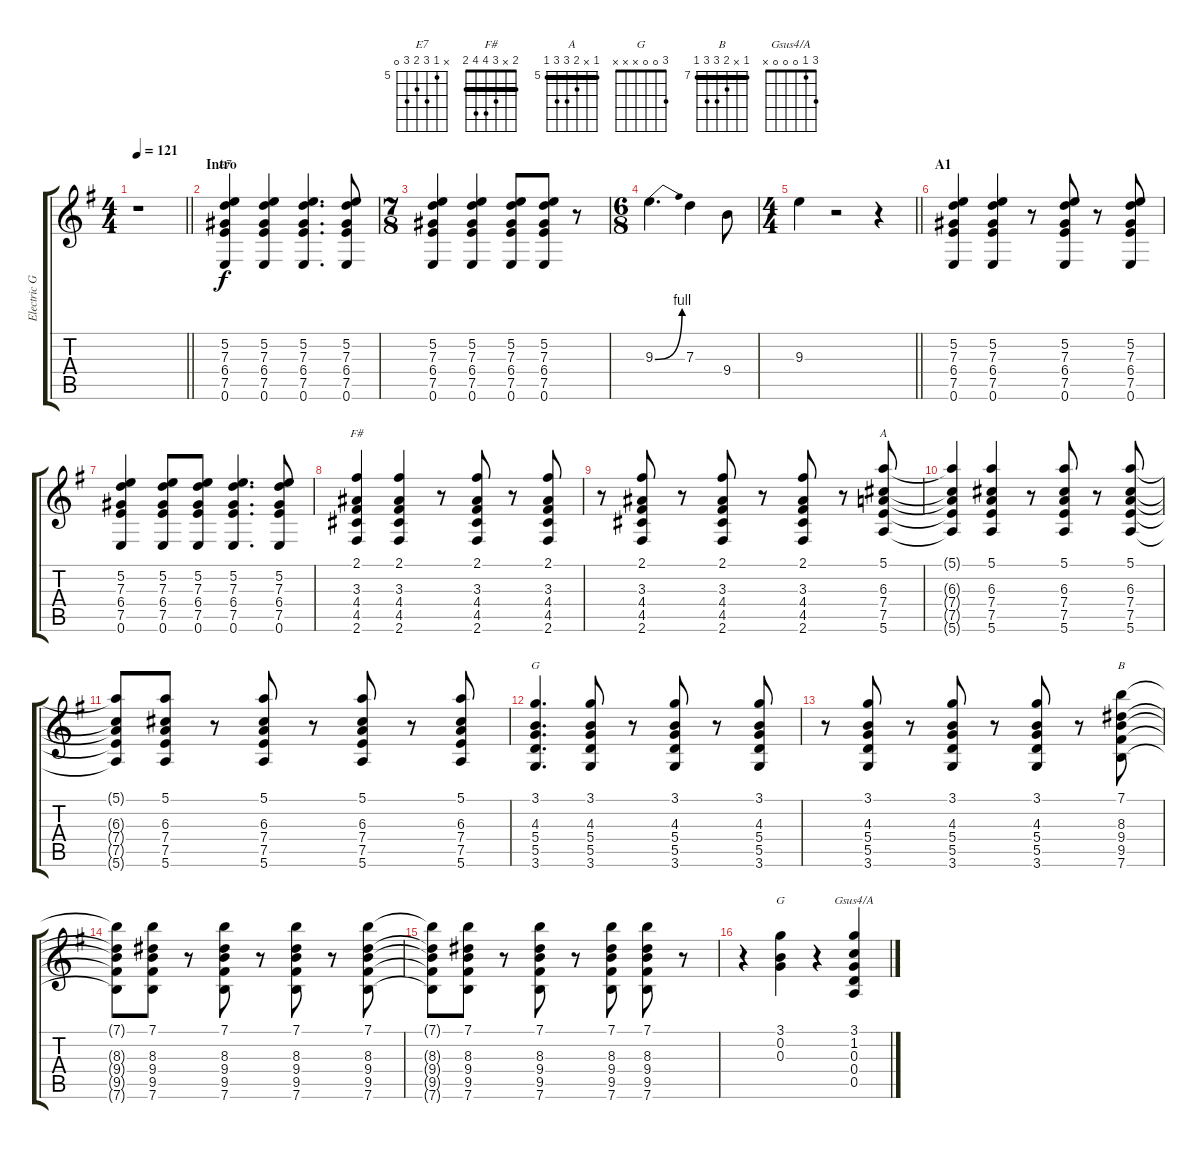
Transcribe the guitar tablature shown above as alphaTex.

\track ("Electric Guitar" "Electric G") {instrument distortionguitar}
\staff {score tabs}
\tuning (E4 B3 G3 D3 A2 E2) {hide}
\chord ("E7" x 5 7 6 7 0) {firstfret 5}
\chord ("F#" 2 x 3 4 4 2) {barre 2}
\chord ("A" 5 x 6 7 7 5) {firstfret 5 barre 5}
\chord ("G" 3 x 4 5 5 3) {barre 3}
\chord ("B" 7 x 8 9 9 7) {firstfret 7 barre 7}
\chord ("G" 3 0 0 x x x)
\chord ("Gsus4/A" 3 1 0 0 0 x)
\ts (4 4)
\tempo 121
\clef g2
\barLineRight lightlight
\ks g
r.1{dy f instrument distortionguitar} |
\section ("" "Intro")
(5.2 7.3 6.4 7.5 0.6).4{ch "E7"} (5.2 7.3 6.4 7.5 0.6).4 (5.2 7.3 6.4 7.5 0.6).4{d} (5.2 7.3 6.4 7.5 0.6).8 |
\ts (7 8)
(5.2 7.3 6.4 7.5 0.6).4 (5.2 7.3 6.4 7.5 0.6).4 (5.2 7.3 6.4 7.5 0.6).8 (5.2 7.3 6.4 7.5 0.6).8 r.8 |
\ts (6 8)
9.3{be (bend 0 0 60 4)}.4{d} 7.3.4 9.4.8 |
\ts (4 4)
\barLineRight lightlight
9.3.4 r.2 r.4 |
\section ("" "A1")
(5.2 7.3 6.4 7.5 0.6).4 (5.2 7.3 6.4 7.5 0.6).4 r.8 (5.2 7.3 6.4 7.5 0.6).8 r.8 (5.2 7.3 6.4 7.5 0.6).8 |
(5.2 7.3 6.4 7.5 0.6).4 (5.2 7.3 6.4 7.5 0.6).8 (5.2 7.3 6.4 7.5 0.6).8 (5.2 7.3 6.4 7.5 0.6).4{d} (5.2 7.3 6.4 7.5 0.6).8 |
(2.1 3.3 4.4 4.5 2.6).4{ch "F#"} (2.1 3.3 4.4 4.5 2.6).4 r.8 (2.1 3.3 4.4 4.5 2.6).8 r.8 (2.1 3.3 4.4 4.5 2.6).8 |
r.8 (2.1 3.3 4.4 4.5 2.6).8 r.8 (2.1 3.3 4.4 4.5 2.6).8 r.8 (2.1 3.3 4.4 4.5 2.6).8 r.8 (5.1 6.3 7.4 7.5 5.6).8{ch "A"} |
(5.1{t} 6.3{t} 7.4{t} 7.5{t} 5.6{t}).4 (5.1 6.3 7.4 7.5 5.6).4 r.8 (5.1 6.3 7.4 7.5 5.6).8 r.8 (5.1 6.3 7.4 7.5 5.6).8 |
(5.1{t} 6.3{t} 7.4{t} 7.5{t} 5.6{t}).8 (5.1 6.3 7.4 7.5 5.6).8 r.8 (5.1 6.3 7.4 7.5 5.6).8 r.8 (5.1 6.3 7.4 7.5 5.6).8 r.8 (5.1 6.3 7.4 7.5 5.6).8 |
(3.1 4.3 5.4 5.5 3.6).4{d ch "G"} (3.1 4.3 5.4 5.5 3.6).8 r.8 (3.1 4.3 5.4 5.5 3.6).8 r.8 (3.1 4.3 5.4 5.5 3.6).8 |
r.8 (3.1 4.3 5.4 5.5 3.6).8 r.8 (3.1 4.3 5.4 5.5 3.6).8 r.8 (3.1 4.3 5.4 5.5 3.6).8 r.8 (7.1 8.3 9.4 9.5 7.6).8{ch "B"} |
(7.1{t} 8.3{t} 9.4{t} 9.5{t} 7.6{t}).8 (7.1 8.3 9.4 9.5 7.6).8 r.8 (7.1 8.3 9.4 9.5 7.6).8 r.8 (7.1 8.3 9.4 9.5 7.6).8 r.8 (7.1 8.3 9.4 9.5 7.6).8 |
(7.1{t} 8.3{t} 9.4{t} 9.5{t} 7.6{t}).8 (7.1 8.3 9.4 9.5 7.6).8 r.8 (7.1 8.3 9.4 9.5 7.6).8 r.8 (7.1 8.3 9.4 9.5 7.6).8 (7.1 8.3 9.4 9.5 7.6).8 r.8 |
r.4 (3.1 0.2 0.3).4{ch "G"} r.4 (3.1 1.2 0.3 0.4 0.5).4{ch "Gsus4/A"}
